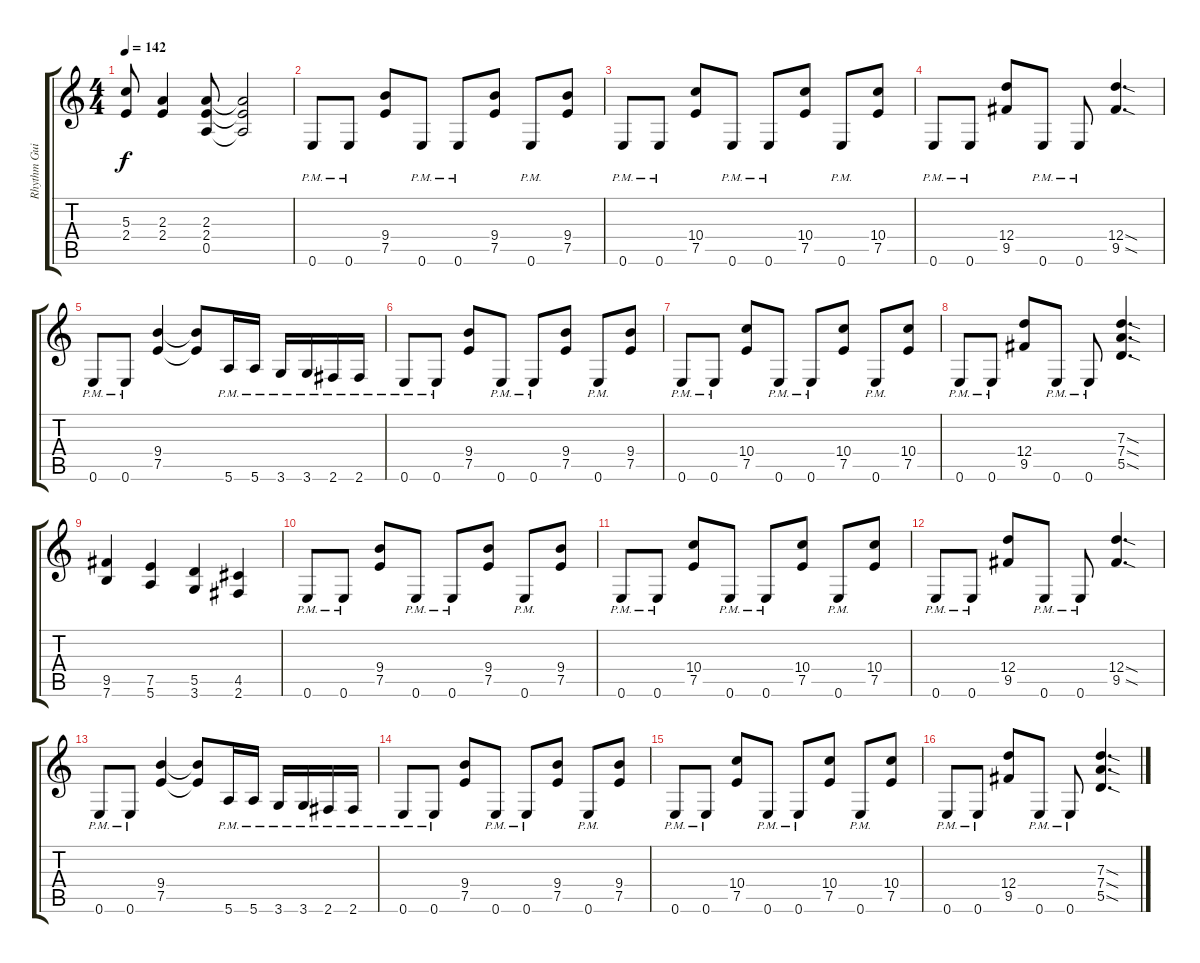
\track ("Rhythm Guitar" "Rhythm Gui") {instrument overdrivenguitar}
\staff {score tabs}
\tuning (E4 B3 G3 D3 A2 E2) {hide}
\ts (4 4)
\tempo 142
\clef g2
\ks aminor
(5.3{t} 2.4{t}).8{dy f} (2.3 2.4).4 (2.3 2.4 0.5).8 (2.3{t} 2.4{t} 0.5{t}).2 |
0.6{pm}.8 0.6{pm}.8 (9.4 7.5).8 0.6{pm}.8 0.6{pm}.8 (9.4 7.5).8 0.6{pm}.8 (9.4 7.5).8 |
0.6{pm}.8 0.6{pm}.8 (10.4 7.5).8 0.6{pm}.8 0.6{pm}.8 (10.4 7.5).8 0.6{pm}.8 (10.4 7.5).8 |
0.6{pm}.8 0.6{pm}.8 (12.4 9.5).8 0.6{pm}.8 0.6{pm}.8 (12.4{sod} 9.5{sod}).4{d} |
0.6{pm}.8 0.6{pm}.8 (9.4 7.5).4 (9.4{t} 7.5{t}).8 5.6{pm}.16 5.6{pm}.16 3.6{pm}.16 3.6{pm}.16 2.6{pm}.16 2.6{pm}.16 |
0.6{pm}.8 0.6{pm}.8 (9.4 7.5).8 0.6{pm}.8 0.6{pm}.8 (9.4 7.5).8 0.6{pm}.8 (9.4 7.5).8 |
0.6{pm}.8 0.6{pm}.8 (10.4 7.5).8 0.6{pm}.8 0.6{pm}.8 (10.4 7.5).8 0.6{pm}.8 (10.4 7.5).8 |
0.6{pm}.8 0.6{pm}.8 (12.4 9.5).8 0.6{pm}.8 0.6{pm}.8 (7.3{sod} 7.4{sod} 5.5{sod}).4{d} |
(9.5 7.6).4 (7.5 5.6).4 (5.5 3.6).4 (4.5 2.6).4 |
0.6{pm}.8 0.6{pm}.8 (9.4 7.5).8 0.6{pm}.8 0.6{pm}.8 (9.4 7.5).8 0.6{pm}.8 (9.4 7.5).8 |
0.6{pm}.8 0.6{pm}.8 (10.4 7.5).8 0.6{pm}.8 0.6{pm}.8 (10.4 7.5).8 0.6{pm}.8 (10.4 7.5).8 |
0.6{pm}.8 0.6{pm}.8 (12.4 9.5).8 0.6{pm}.8 0.6{pm}.8 (12.4{sod} 9.5{sod}).4{d} |
0.6{pm}.8 0.6{pm}.8 (9.4 7.5).4 (9.4{t} 7.5{t}).8 5.6{pm}.16 5.6{pm}.16 3.6{pm}.16 3.6{pm}.16 2.6{pm}.16 2.6{pm}.16 |
0.6{pm}.8 0.6{pm}.8 (9.4 7.5).8 0.6{pm}.8 0.6{pm}.8 (9.4 7.5).8 0.6{pm}.8 (9.4 7.5).8 |
0.6{pm}.8 0.6{pm}.8 (10.4 7.5).8 0.6{pm}.8 0.6{pm}.8 (10.4 7.5).8 0.6{pm}.8 (10.4 7.5).8 |
0.6{pm}.8 0.6{pm}.8 (12.4 9.5).8 0.6{pm}.8 0.6{pm}.8 (7.3{sod} 7.4{sod} 5.5{sod}).4{d}
